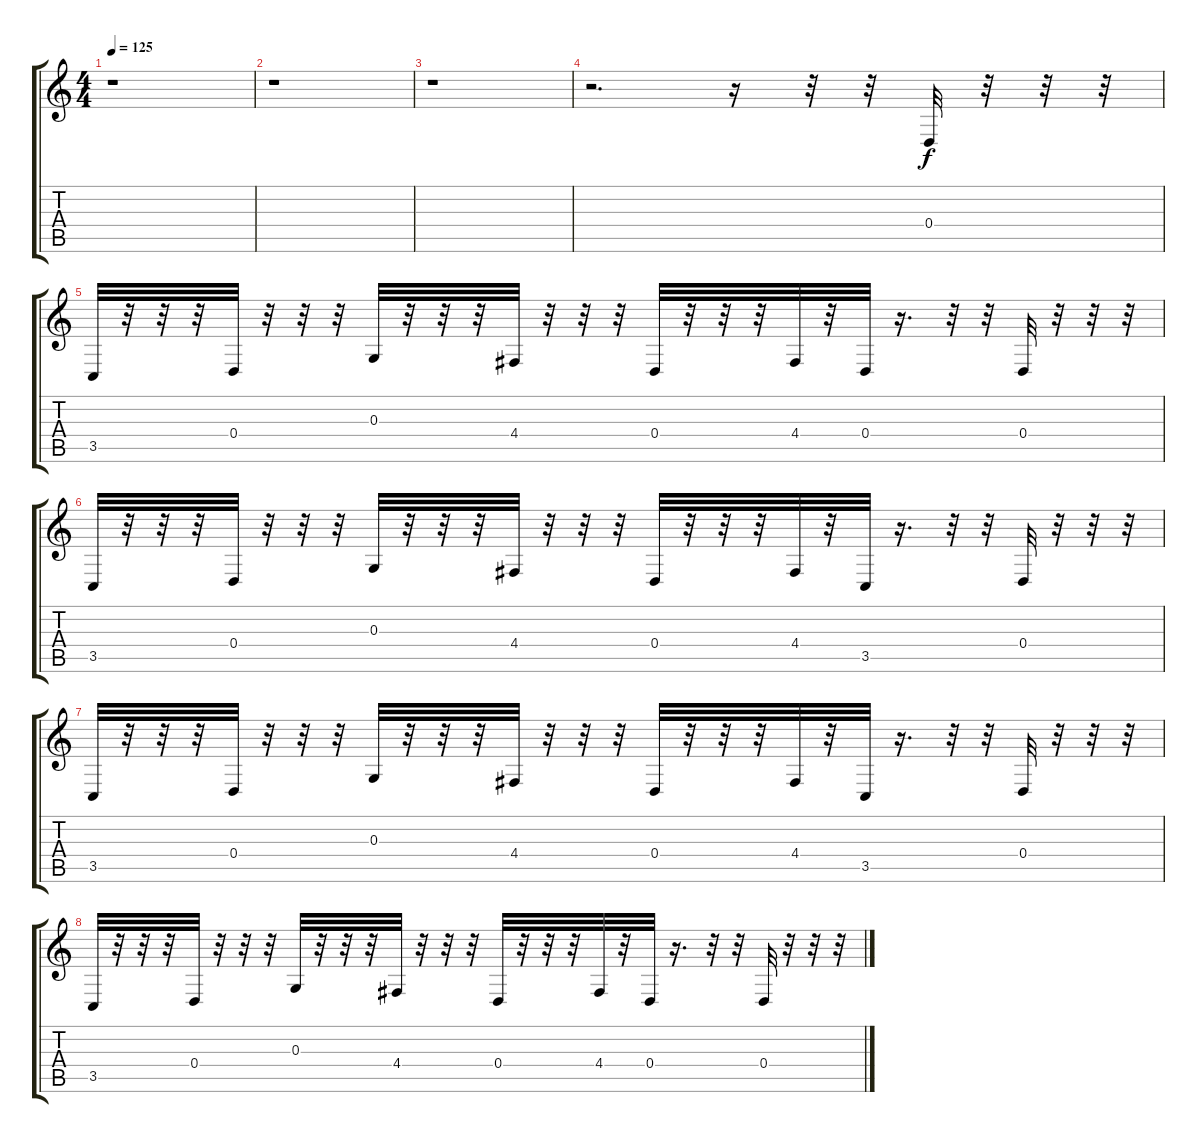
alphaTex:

\track "" {instrument lead2sawtooth}
\staff {score tabs}
\tuning (E4 B3 G3 D3 A2 E2) {hide}
\ts (4 4)
\tempo 125
\clef g2
\ks c
r.1{dy f} |
r.1 |
r.1 |
r.2{d} r.16 r.32 r.32 0.4.32 r.32 r.32 r.32 |
3.5.32 r.32 r.32 r.32 0.4.32 r.32 r.32 r.32 0.3.32 r.32 r.32 r.32 4.4.32 r.32 r.32 r.32 0.4.32 r.32 r.32 r.32 4.4.32 r.32 0.4.32 r.16{d} r.32 r.32 0.4.32 r.32 r.32 r.32 |
3.5.32 r.32 r.32 r.32 0.4.32 r.32 r.32 r.32 0.3.32 r.32 r.32 r.32 4.4.32 r.32 r.32 r.32 0.4.32 r.32 r.32 r.32 4.4.32 r.32 3.5.32 r.16{d} r.32 r.32 0.4.32 r.32 r.32 r.32 |
3.5.32 r.32 r.32 r.32 0.4.32 r.32 r.32 r.32 0.3.32 r.32 r.32 r.32 4.4.32 r.32 r.32 r.32 0.4.32 r.32 r.32 r.32 4.4.32 r.32 3.5.32 r.16{d} r.32 r.32 0.4.32 r.32 r.32 r.32 |
3.5.32 r.32 r.32 r.32 0.4.32 r.32 r.32 r.32 0.3.32 r.32 r.32 r.32 4.4.32 r.32 r.32 r.32 0.4.32 r.32 r.32 r.32 4.4.32 r.32 0.4.32 r.16{d} r.32 r.32 0.4.32 r.32 r.32 r.32
